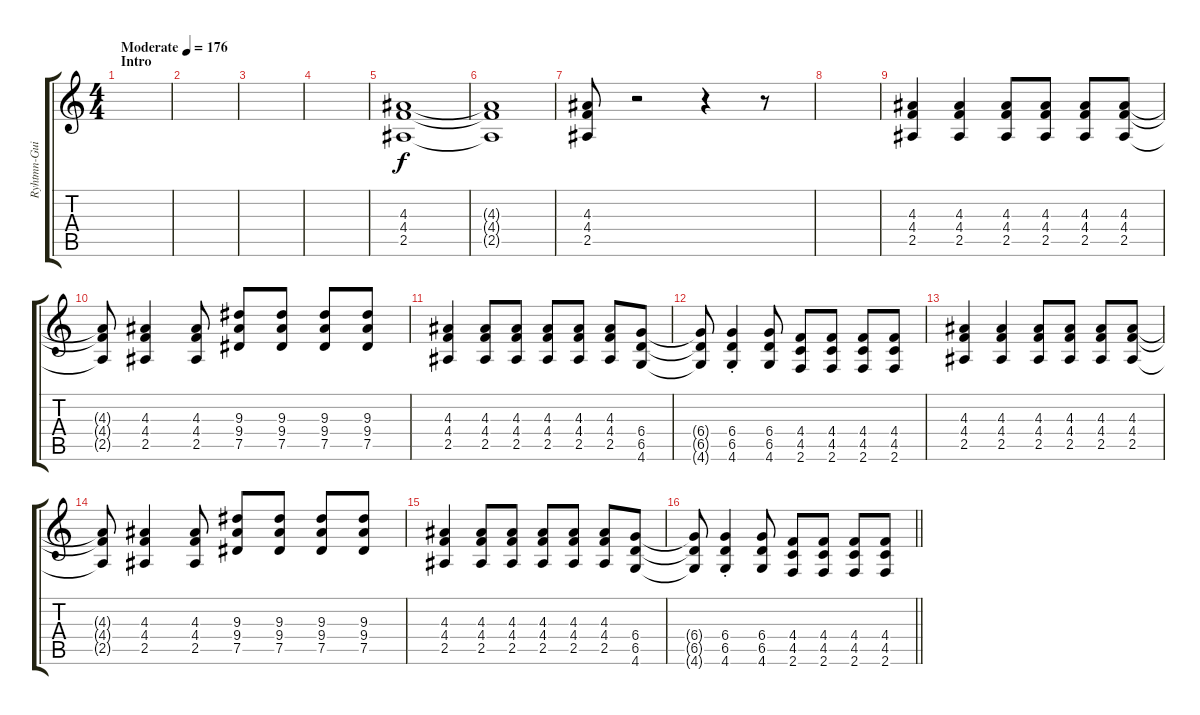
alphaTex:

\track ("Ryhtmn-Guitar Right" "Ryhtmn-Gui") {instrument distortionguitar}
\staff {score tabs}
\tuning (Eb4 Bb3 Gb3 Db3 Ab2 Eb2) {hide}
\ts (4 4)
\section ("" "Intro")
\tempo (176 "Moderate")
\clef g2
\ks c
|
|
|
|
(4.3 4.4 2.5).1 |
(4.3{t} 4.4{t} 2.5{t}).1 |
(4.3 4.4 2.5).8 r.2 r.4 r.8 |
|
(4.3 4.4 2.5).4 (4.3 4.4 2.5).4 (4.3 4.4 2.5).8 (4.3 4.4 2.5).8 (4.3 4.4 2.5).8 (4.3 4.4 2.5).8 |
(4.3{t} 4.4{t} 2.5{t}).8 (4.3 4.4 2.5).4 (4.3 4.4 2.5).8 (9.3 9.4 7.5).8 (9.3 9.4 7.5).8 (9.3 9.4 7.5).8 (9.3 9.4 7.5).8 |
(4.3 4.4 2.5).4 (4.3 4.4 2.5).8 (4.3 4.4 2.5).8 (4.3 4.4 2.5).8 (4.3 4.4 2.5).8 (4.3 4.4 2.5).8 (6.4 6.5 4.6).8 |
(6.4{t} 6.5{t} 4.6{t}).8 (6.4 6.5{st} 4.6).4 (6.4 6.5 4.6).8 (4.4 4.5 2.6).8 (4.4 4.5 2.6).8 (4.4 4.5 2.6).8 (4.4 4.5 2.6).8 |
(4.3 4.4 2.5).4 (4.3 4.4 2.5).4 (4.3 4.4 2.5).8 (4.3 4.4 2.5).8 (4.3 4.4 2.5).8 (4.3 4.4 2.5).8 |
(4.3{t} 4.4{t} 2.5{t}).8 (4.3 4.4 2.5).4 (4.3 4.4 2.5).8 (9.3 9.4 7.5).8 (9.3 9.4 7.5).8 (9.3 9.4 7.5).8 (9.3 9.4 7.5).8 |
(4.3 4.4 2.5).4 (4.3 4.4 2.5).8 (4.3 4.4 2.5).8 (4.3 4.4 2.5).8 (4.3 4.4 2.5).8 (4.3 4.4 2.5).8 (6.4 6.5 4.6).8 |
\barLineRight lightlight
(6.4{t} 6.5{t} 4.6{t}).8 (6.4 6.5 4.6{st}).4 (6.4 6.5 4.6).8 (4.4 4.5 2.6).8 (4.4 4.5 2.6).8 (4.4 4.5 2.6).8 (4.4 4.5 2.6).8
